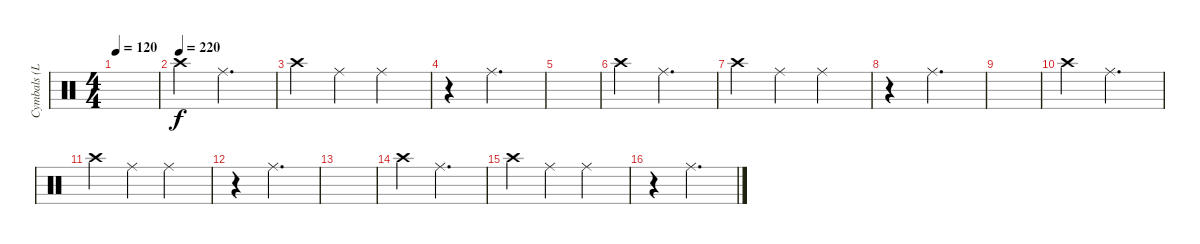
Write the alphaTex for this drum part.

\track ("Cymbals (Left)" "Cymbals (L") {instrument percussion}
\staff {score}
\articulation defaults
\ts (4 4)
\tempo 120
\clef neutral
\ks c
|
\tempo (220)
"Crash high (hit)".4 "Ride (middle)".2{d volume 8} |
"Crash high (hit)".4{volume 13} "Ride (middle)".4{volume 8} "Ride (middle)".2 |
r.4 "Ride (middle)".2{d} |
|
"Crash high (hit)".4{volume 13} "Ride (middle)".2{d volume 8} |
"Crash high (hit)".4{volume 13} "Ride (middle)".4{volume 8} "Ride (middle)".2 |
r.4 "Ride (middle)".2{d} |
|
"Crash high (hit)".4{volume 13} "Ride (middle)".2{d volume 8} |
"Crash high (hit)".4{volume 13} "Ride (middle)".4{volume 8} "Ride (middle)".2 |
r.4 "Ride (middle)".2{d} |
|
"Crash high (hit)".4{volume 13} "Ride (middle)".2{d volume 8} |
"Crash high (hit)".4{volume 13} "Ride (middle)".4{volume 8} "Ride (middle)".2 |
r.4 "Ride (middle)".2{d}
